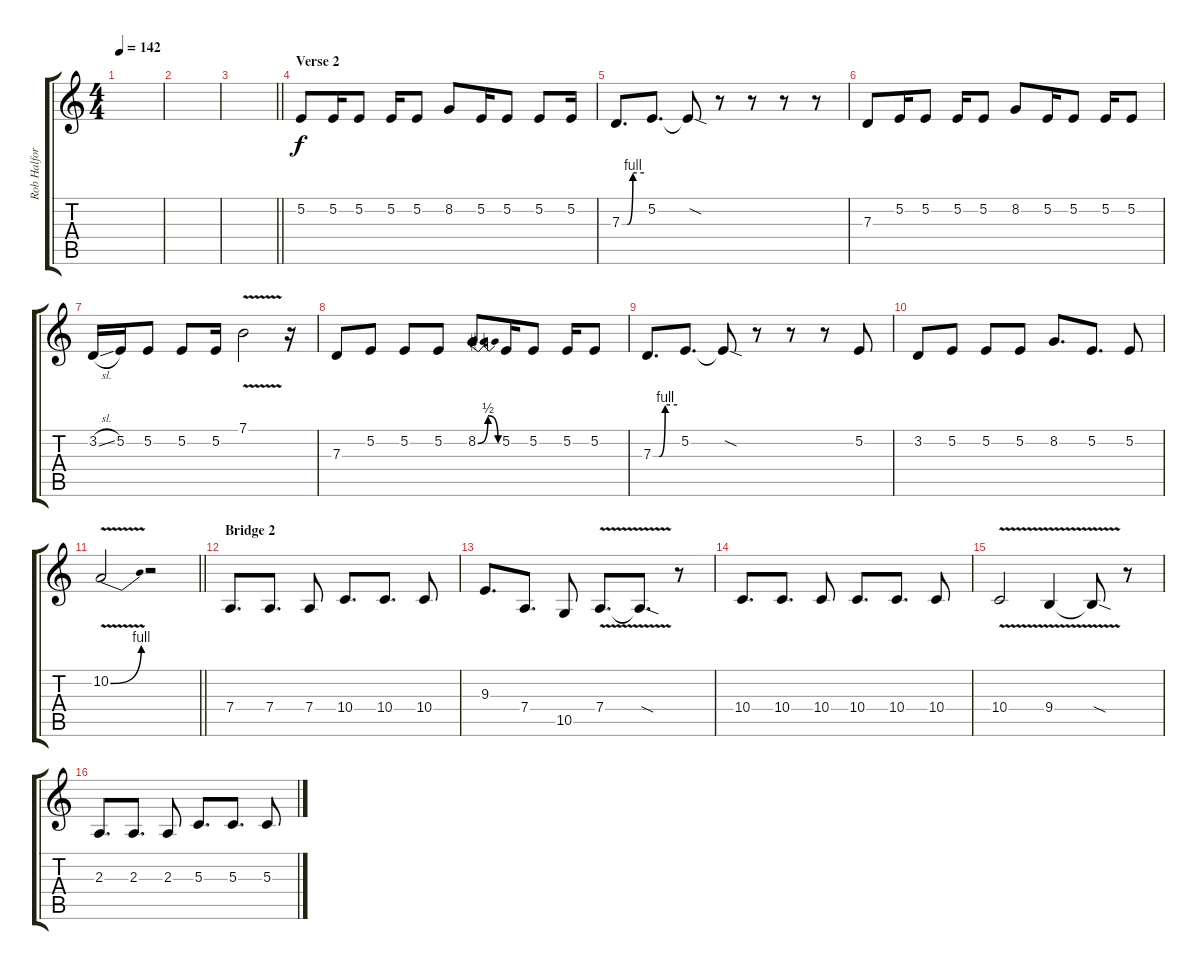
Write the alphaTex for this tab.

\track ("Rob Halford" "Rob Halfor") {instrument violin}
\staff {score tabs}
\tuning (E4 B3 G3 D3 A2 E2) {hide}
\ts (4 4)
\tempo 142
\clef g2
\ks c
|
|
\barLineRight lightlight
|
\section ("" "Verse 2")
5.2.8 5.2.16 5.2.8 5.2.16 5.2.8 8.2.8 5.2.16 5.2.8 5.2.8 5.2.16 |
7.3{be (custom 0 0 15 0 30 4 60 4)}.8{d} 5.2.8{d} 5.2{sod t}.8 r.8 r.8 r.8 r.8 |
7.3.8 5.2.16 5.2.8 5.2.16 5.2.8 8.2.8 5.2.16 5.2.8 5.2.16 5.2.8 |
3.2{sl}.16 5.2.16 5.2.8 5.2.8 5.2.16 7.1{v}.2 r.16 |
7.3.8 5.2.8 5.2.8 5.2.8 8.2{be (bendrelease 0 0 15 2 45 2 60 0)}.8 5.2.16 5.2.8 5.2.16 5.2.8 |
7.3{be (custom 0 0 15 0 30 4 60 4)}.8{d} 5.2.8{d} 5.2{sod t}.8 r.8 r.8 r.8 5.2.8 |
3.2.8 5.2.8 5.2.8 5.2.8 8.2.8{d} 5.2.8{d} 5.2.8 |
\barLineRight lightlight
10.2{be (bend 0 0 60 4) v}.2 r.2 |
\section ("" "Bridge 2")
7.4.8{d} 7.4.8{d} 7.4.8 10.4.8{d} 10.4.8{d} 10.4.8 |
9.3.8{d} 7.4.8{d} 10.5.8 7.4{v}.8{d} 7.4{sod t}.8{d} r.8 |
10.4.8{d} 10.4.8{d} 10.4.8 10.4.8{d} 10.4.8{d} 10.4.8 |
10.4{v}.2 9.4{v}.4 9.4{sod t}.8 r.8 |
2.3.8{d} 2.3.8{d} 2.3.8 5.3.8{d} 5.3.8{d} 5.3.8
